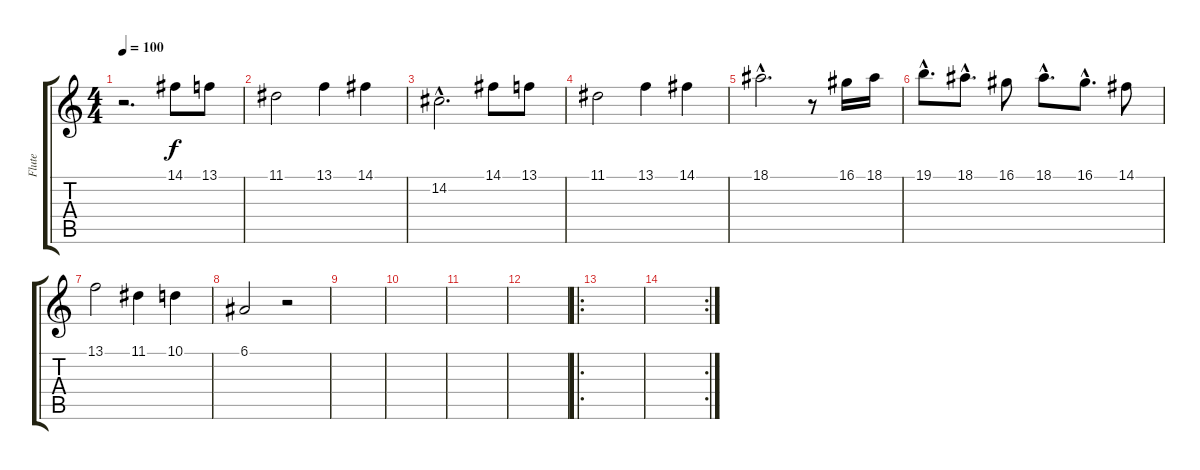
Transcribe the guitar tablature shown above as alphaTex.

\track ("Flute" "Flute") {instrument flute}
\staff {score tabs}
\tuning (E4 B3 G3 D3 A2 E2) {hide}
\ts (4 4)
\tempo 100
\clef g2
\ks c
r.2{d dy f instrument flute} 14.1.8 13.1.8 |
11.1.2 13.1.4 14.1.4 |
14.2{hac}.2{d} 14.1.8 13.1.8 |
11.1.2 13.1.4 14.1.4 |
18.1{hac}.2{d} r.8 16.1.16 18.1.16 |
19.1{hac}.8{d} 18.1{hac}.8{d} 16.1.8 18.1{hac}.8{d} 16.1{hac}.8{d} 14.1.8 |
13.1.2 11.1.4 10.1.4 |
6.1.2 r.2 |
|
|
|
|
\ro
|
\rc 2
